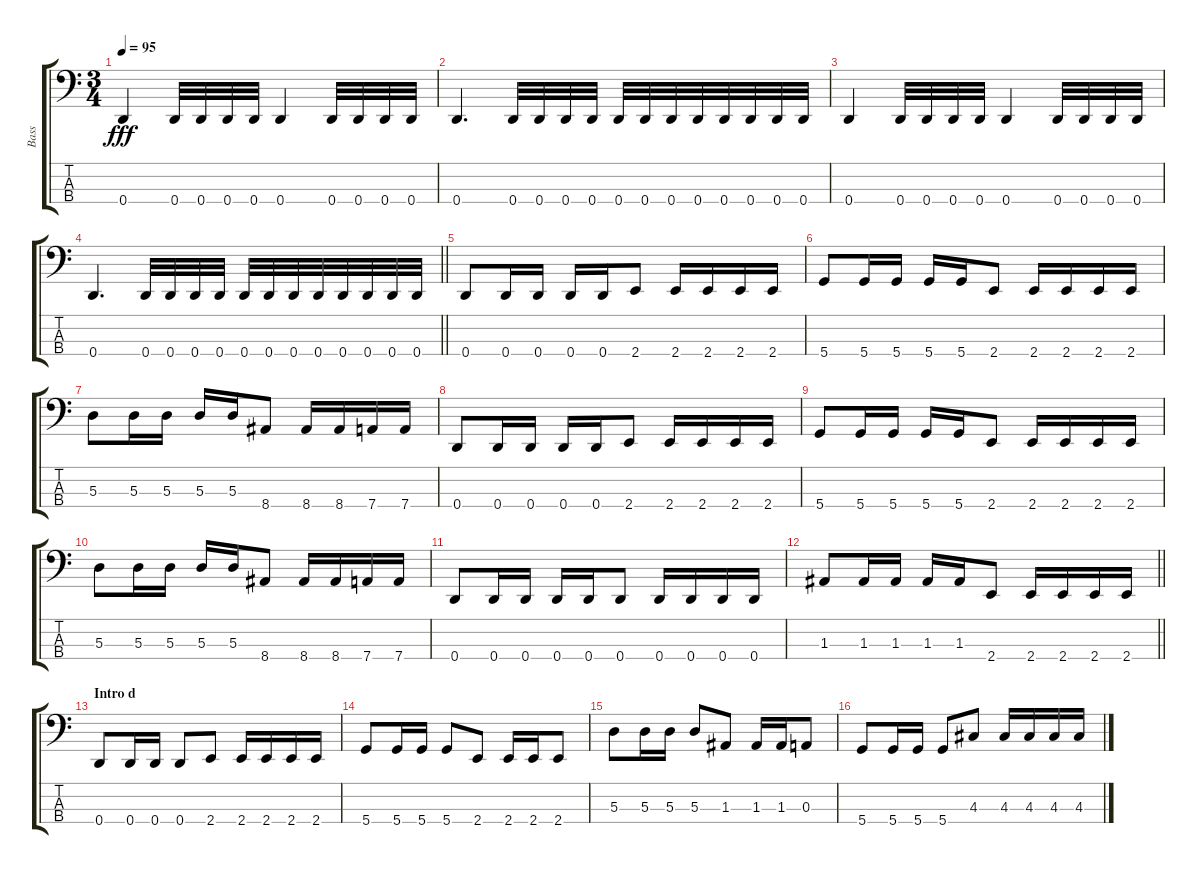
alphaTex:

\track ("Bass" "Bass") {instrument electricbasspick}
\staff {score tabs}
\tuning (G2 D2 A1 D1) {hide}
\ts (3 4)
\tempo 95
\clef f4
\ks c
0.4.4{dy fff} 0.4.32 0.4.32 0.4.32 0.4.32 0.4.4 0.4.32 0.4.32 0.4.32 0.4.32 |
0.4.4{d} 0.4.32 0.4.32 0.4.32 0.4.32 0.4.32 0.4.32 0.4.32 0.4.32 0.4.32 0.4.32 0.4.32 0.4.32 |
0.4.4 0.4.32 0.4.32 0.4.32 0.4.32 0.4.4 0.4.32 0.4.32 0.4.32 0.4.32 |
\barLineRight lightlight
0.4.4{d} 0.4.32 0.4.32 0.4.32 0.4.32 0.4.32 0.4.32 0.4.32 0.4.32 0.4.32 0.4.32 0.4.32 0.4.32 |
0.4.8 0.4.16 0.4.16 0.4.16 0.4.16 2.4.8 2.4.16 2.4.16 2.4.16 2.4.16 |
5.4.8 5.4.16 5.4.16 5.4.16 5.4.16 2.4.8 2.4.16 2.4.16 2.4.16 2.4.16 |
5.3.8 5.3.16 5.3.16 5.3.16 5.3.16 8.4.8 8.4.16 8.4.16 7.4.16 7.4.16 |
0.4.8 0.4.16 0.4.16 0.4.16 0.4.16 2.4.8 2.4.16 2.4.16 2.4.16 2.4.16 |
5.4.8 5.4.16 5.4.16 5.4.16 5.4.16 2.4.8 2.4.16 2.4.16 2.4.16 2.4.16 |
5.3.8 5.3.16 5.3.16 5.3.16 5.3.16 8.4.8 8.4.16 8.4.16 7.4.16 7.4.16 |
0.4.8 0.4.16 0.4.16 0.4.16 0.4.16 0.4.8 0.4.16 0.4.16 0.4.16 0.4.16 |
\barLineRight lightlight
1.3.8 1.3.16 1.3.16 1.3.16 1.3.16 2.4.8 2.4.16 2.4.16 2.4.16 2.4.16 |
\section ("" "Intro d")
0.4.8 0.4.16 0.4.16 0.4.8 2.4.8 2.4.16 2.4.16 2.4.16 2.4.16 |
5.4.8 5.4.16 5.4.16 5.4.8 2.4.8 2.4.16 2.4.16 2.4.8 |
5.3.8 5.3.16 5.3.16 5.3.8 1.3.8 1.3.16 1.3.16 0.3.8 |
5.4.8 5.4.16 5.4.16 5.4.8 4.3.8 4.3.16 4.3.16 4.3.16 4.3.16
